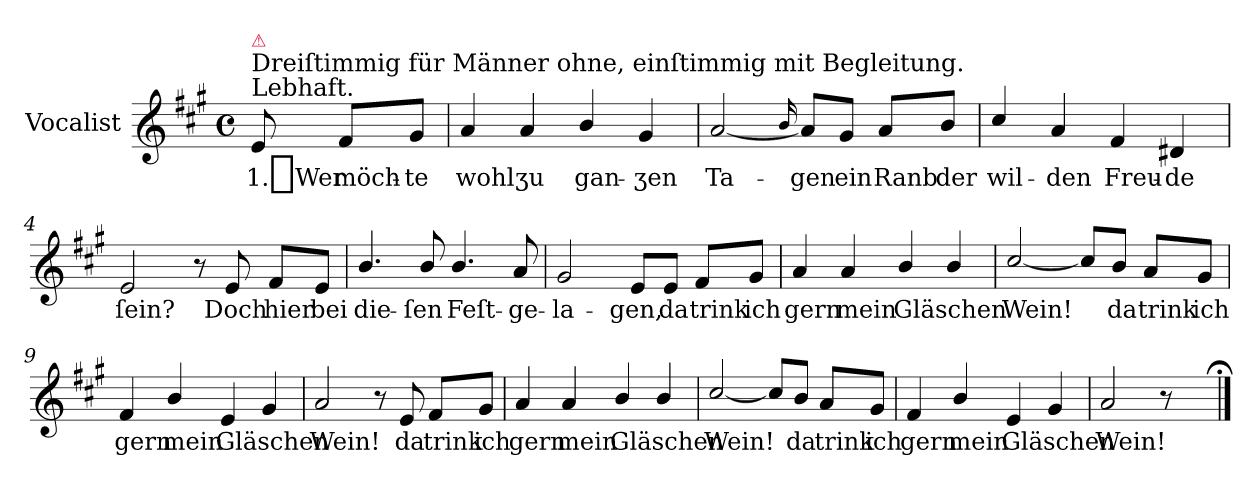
**kern	**text
*part1	*part1
*staff1	*staff1
*I"Vocalist	*
*clefG2	*
*k[f#c#g#]	*
*A:	*
*M4/4	*
*met(c)	*
=	=
!LO:TX:a:t=Lebhaft.	!
!LO:TX:a:t=Dreiſtimmig für Männer ohne, einſtimmig mit Begleitung.	!
!LO:TX:a:color=crimson:t=⚠	!
8e	1._Wer
8f#/L	möch-
8g#/J	-te
=1	=1
4a	wohl
4a	ʒu
4b/	gan-
4g#	-ʒen
=2	=2
[2a	Ta-
16qqb	.
8a/L]	-gen
8g#/J	ein
8a/L	Ranb
8b/J	der
=3	=3
4cc#/	wil-
4a	-den
4f#	Freu-
4d#X	-de
=4	=4
2e	ſein?
8r	.
8e	Doch
8f#/L	hier
8e/J	bei
=5	=5
4.b/	die-
8b/	-ſen
4.b/	Feſt-
8a	-ge-
=6	=6
2g#	-la-
8e/L	-gen,
8e/J	da
8f#/L	trink
8g#/J	ich
=7	=7
4a	gern
4a	mein
4b/	Gläschen
4b/	.
=8	=8
[2cc#/	Wein!
8cc#/L]	.
8b/J	da
8a/L	trink
8g#/J	ich
=9	=9
4f#	gern
4b/	mein
4e	Gläschen
4g#	.
=10	=10
2a	Wein!
8r	.
8e	da
8f#/L	trink
8g#/J	ich
=11	=11
4a	gern
4a	mein
4b/	Gläschen
4b/	.
=12	=12
[2cc#/	Wein!
8cc#/L]	.
8b/J	da
8a/L	trink
8g#/J	ich
=13	=13
4f#	gern
4b/	mein
4e	Gläschen
4g#	.
=14	=14
2a	Wein!
8r	.
==;	==;
*-	*-
